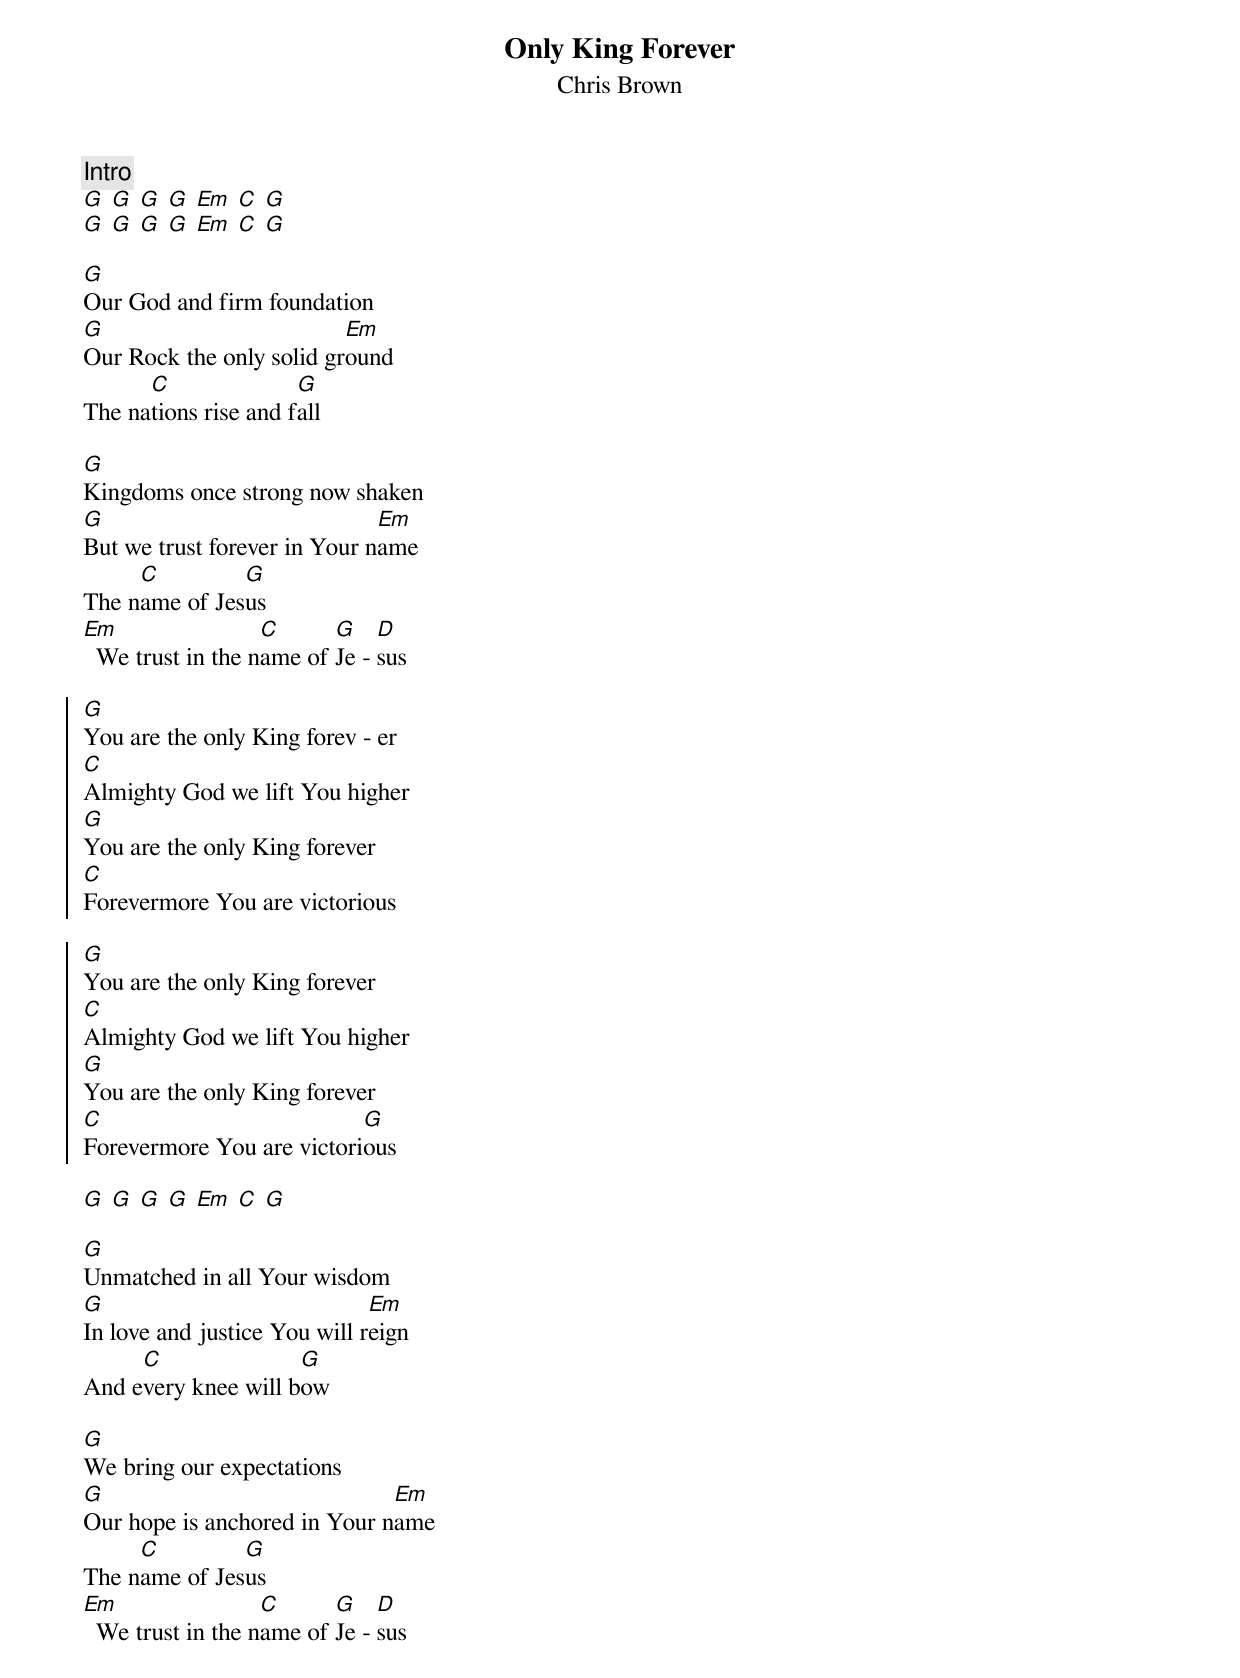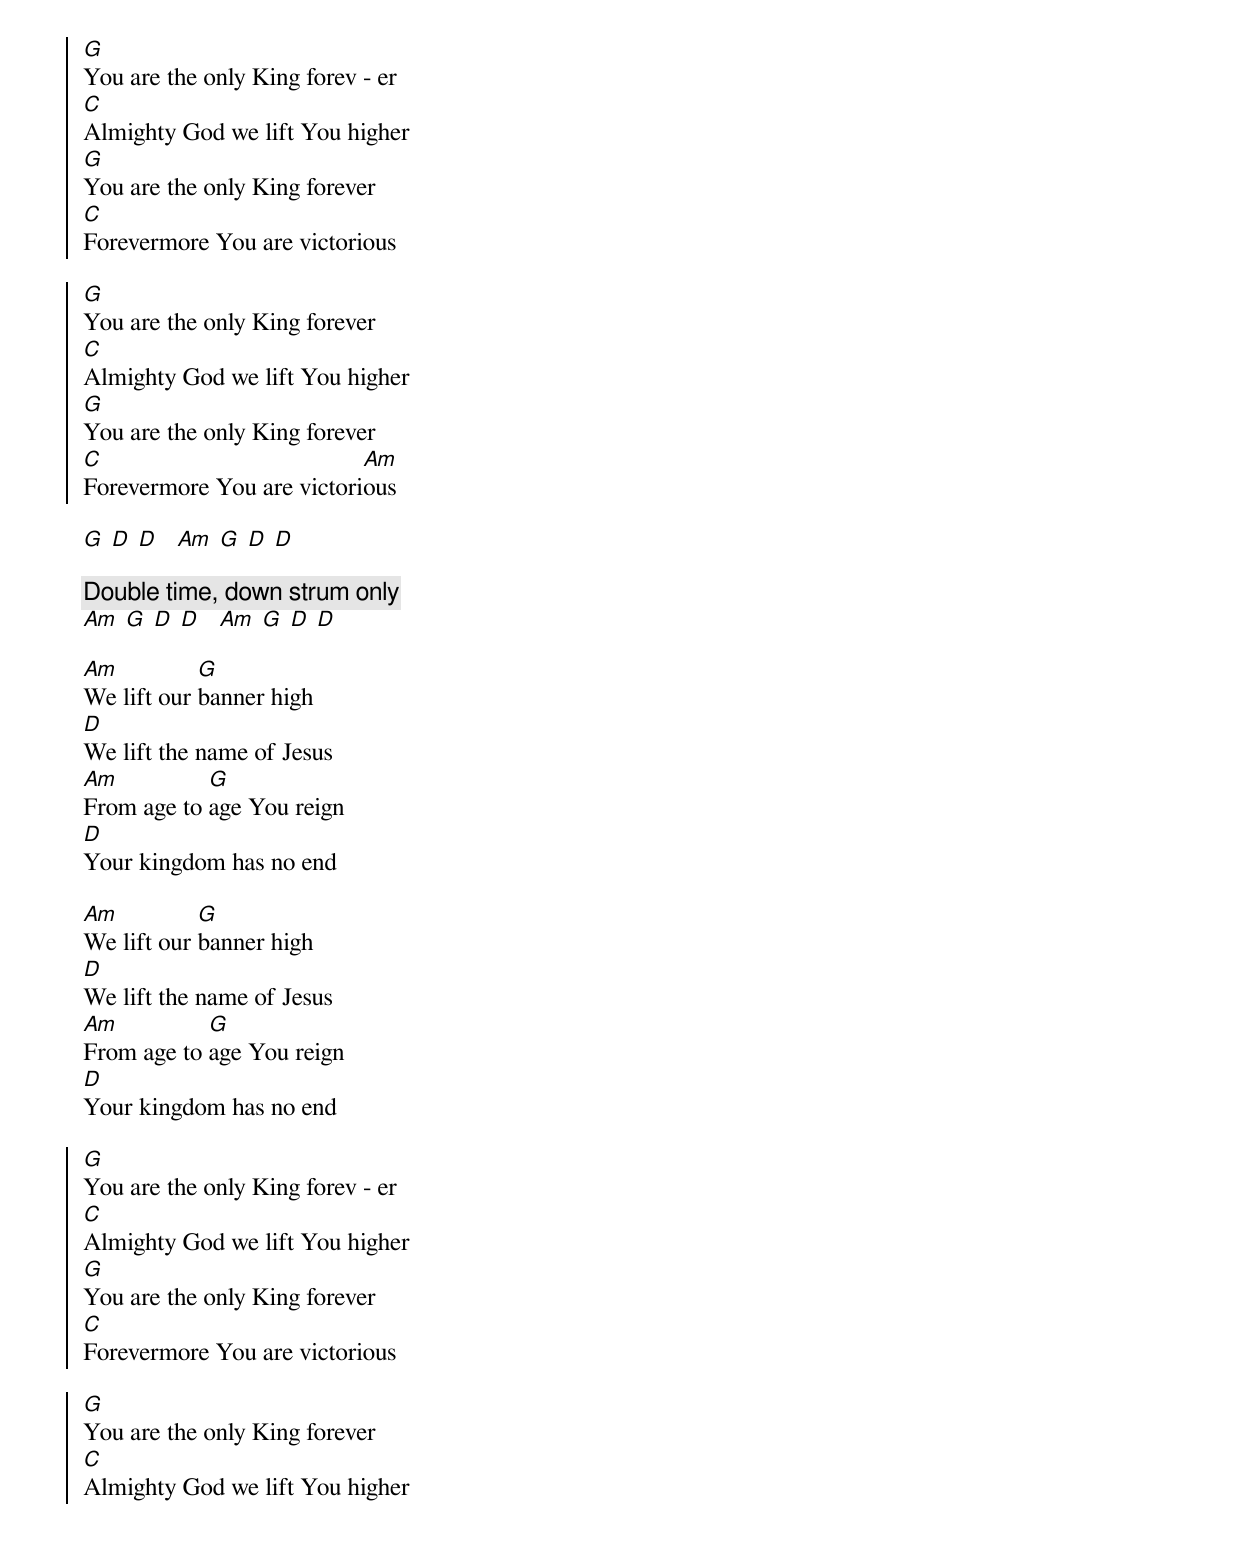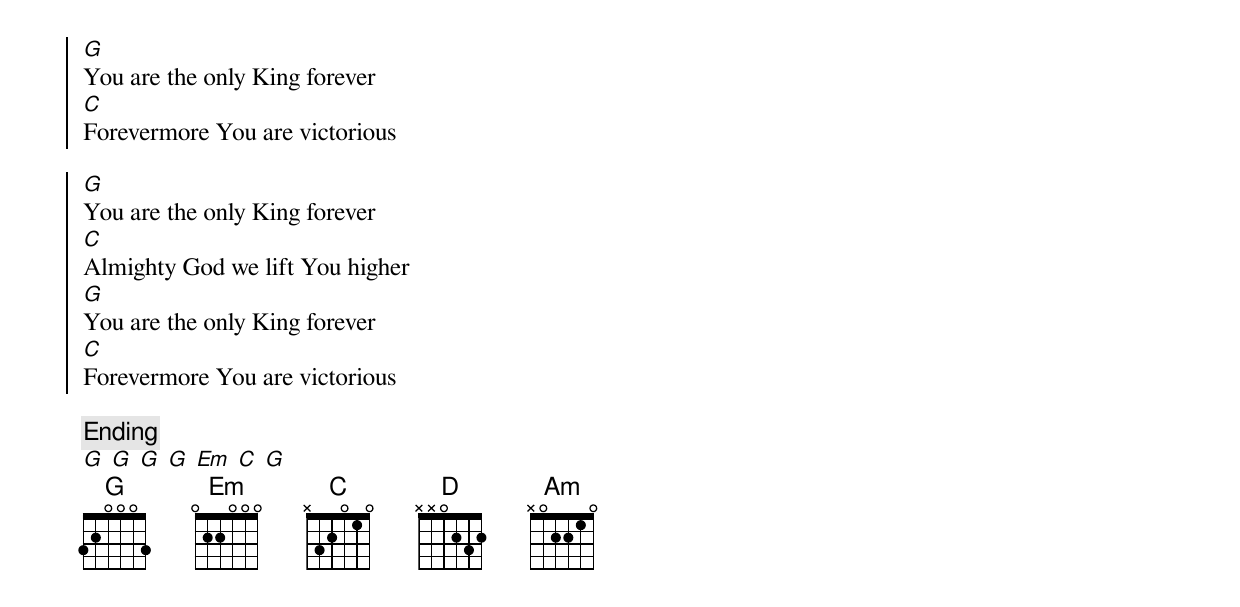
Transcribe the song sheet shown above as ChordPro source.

{title:Only King Forever}
{subtitle:Chris Brown}
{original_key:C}
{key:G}
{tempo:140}
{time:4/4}
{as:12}

{c:Intro}
[G] [G] [G] [G] [Em] [C] [G]
[G] [G] [G] [G] [Em] [C] [G]

[G]Our God and firm foundation
[G]Our Rock the only solid gr[Em]ound
The na[C]tions rise and f[G]all

[G]Kingdoms once strong now shaken
[G]But we trust forever in Your n[Em]ame
The n[C]ame of Jes[G]us
[Em]  We trust in the n[C]ame of [G]Je - [D]sus

{soc}
[G]You are the only King forev - er
[C]Almighty God we lift You higher
[G]You are the only King forever
[C]Forevermore You are victorious

[G]You are the only King forever
[C]Almighty God we lift You higher
[G]You are the only King forever
[C]Forevermore You are victori[G]ous
{eoc}

[G] [G] [G] [G] [Em] [C] [G]

[G]Unmatched in all Your wisdom
[G]In love and justice You will r[Em]eign
And e[C]very knee will b[G]ow

[G]We bring our expectations
[G]Our hope is anchored in Your n[Em]ame
The n[C]ame of Jes[G]us
[Em]  We trust in the n[C]ame of [G]Je - [D]sus

{soc}
[G]You are the only King forev - er
[C]Almighty God we lift You higher
[G]You are the only King forever
[C]Forevermore You are victorious

[G]You are the only King forever
[C]Almighty God we lift You higher
[G]You are the only King forever
[C]Forevermore You are victori[Am]ous
{eoc}

[G] [D] [D]   [Am] [G] [D] [D]

{c:Double time, down strum only}
[Am] [G] [D] [D]   [Am] [G] [D] [D]

{sob}
[Am]We lift our [G]banner high
[D]We lift the name of Jesus
[Am]From age to [G]age You reign
[D]Your kingdom has no end

[Am]We lift our [G]banner high
[D]We lift the name of Jesus
[Am]From age to [G]age You reign
[D]Your kingdom has no end
{eob}

{soc}
[G]You are the only King forev - er
[C]Almighty God we lift You higher
[G]You are the only King forever
[C]Forevermore You are victorious

[G]You are the only King forever
[C]Almighty God we lift You higher
[G]You are the only King forever
[C]Forevermore You are victorious

[G]You are the only King forever
[C]Almighty God we lift You higher
[G]You are the only King forever
[C]Forevermore You are victorious
{eoc}

{c:Ending}
[G] [G] [G] [G] [Em] [C] [G]
